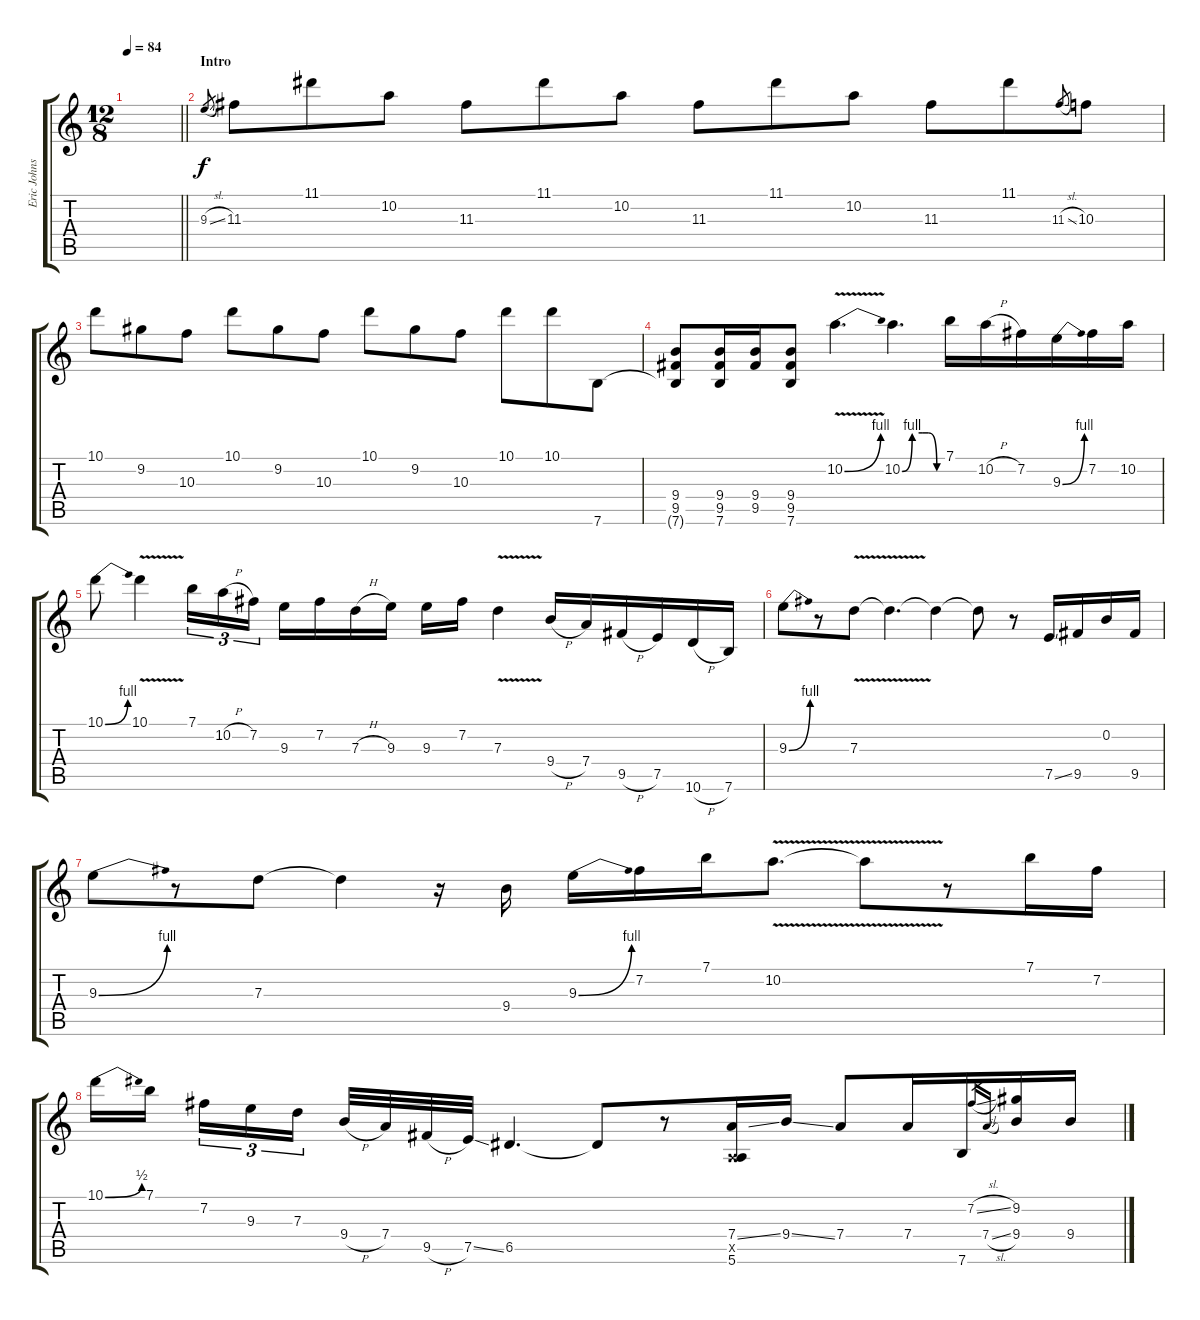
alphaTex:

\track ("Eric Johnson" "Eric Johns") {instrument overdrivenguitar}
\staff {score tabs}
\tuning (E4 B3 G3 D3 A2 E2) {hide}
\ts (12 8)
\tempo 84
\clef g2
\barLineRight lightlight
\ks c
|
\section ("" "Intro")
9.3{sl}.8{gr} 11.3.8{dy f volume 15} 11.1.8 10.2.8 11.3.8 11.1.8 10.2.8 11.3.8 11.1.8 10.2.8 11.3.8 11.1.8 11.3{sl}.8{gr} 10.3.8 |
10.1.8 9.2.8 10.3.8 10.1.8 9.2.8 10.3.8 10.1.8 9.2.8 10.3.8 10.1.8 10.1.8 7.6.8 |
(9.4 9.5 7.6{t}).8 (9.4 9.5 7.6).16 (9.4 9.5).16 (9.4 9.5 7.6).8 10.2{be (bend 0 0 60 4) v}.4{d} 10.2{be (custom 0 0 15 4 30 4 39 4 52 0 60 0)}.4{d} 7.1.16 10.2{h}.16 7.2.16 9.3{be (bend 0 0 60 4)}.16 7.2.16 10.2.16 |
10.1{be (bend 0 0 60 4)}.8 10.1{v}.4 7.1.16{tu (3 2)} 10.2{h}.16{tu (3 2)} 7.2.16{tu (3 2) beam splitsecondary} 9.3.16 7.2.16 7.3{h}.16 9.3.16 9.3.16 7.2.16 7.3{v}.4 9.4{h}.16 7.4.16 9.5{h}.16 7.5.16 10.6{h}.16 7.6.16 |
9.3{be (bend 0 0 60 4)}.8 r.8 7.3{v}.8 7.3{t}.4{d} 7.3{t}.4 7.3{t}.8 r.8 7.5{ss}.16 9.5.16 0.2.16 9.5.16 |
9.3{be (bend 0 0 60 4)}.8 r.8 7.3.8 7.3{t}.4 r.16 9.4.16 9.3{be (bend 0 0 60 4)}.16 7.2.16 7.1.16 10.2{v}.8{d} 10.2{t}.8 r.8 7.1.16 7.2.16 |
10.1{be (bend 0 0 60 2)}.16 7.1.16{beam splitsecondary} 7.2.16{tu (3 2)} 9.3.16{tu (3 2)} 7.3.16{tu (3 2) beam splitsecondary} 9.4{h}.32 7.4.32 9.5{h}.32 7.5{ss}.32 6.5.4{d} 6.5{t}.8 r.8 (7.4{ss} 0.5{x} 5.6).16 9.4{ss}.16 7.4.8 7.4.16 7.6.16 7.2{sl}.16{gr} 7.4{sl}.16{gr} (9.2 9.4).16 9.4.16
